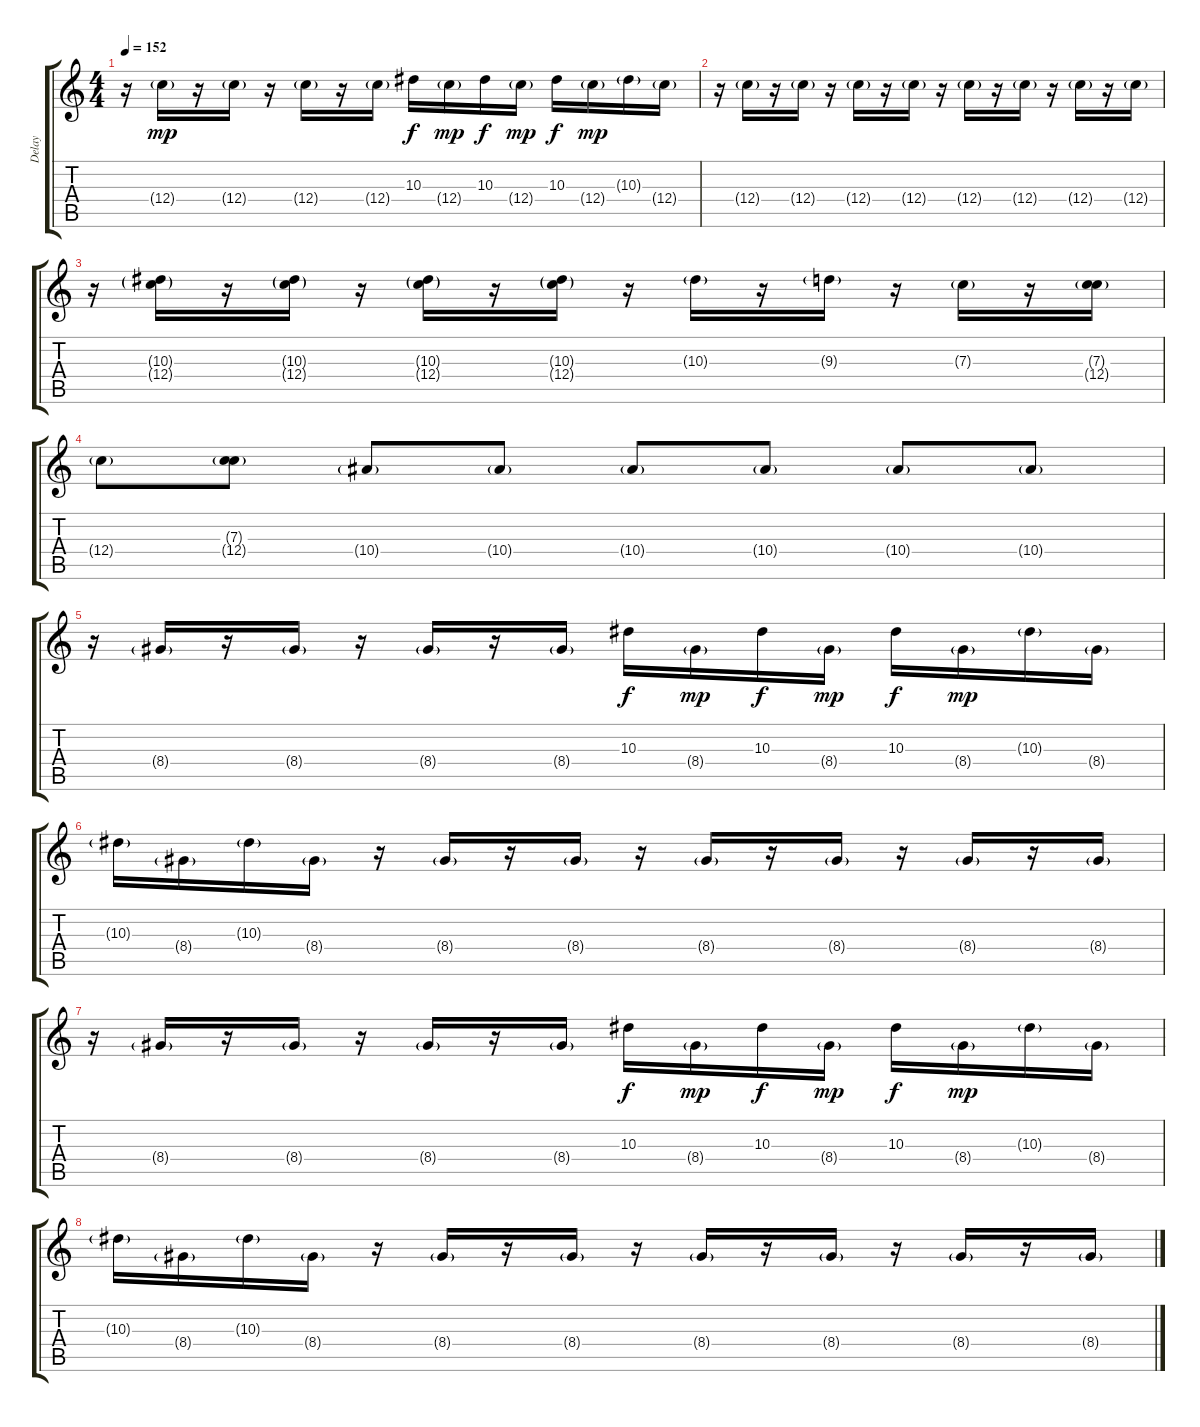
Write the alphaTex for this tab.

\track ("Delay" "Delay") {instrument electricguitarjazz}
\staff {score tabs}
\tuning (D4 A3 F3 C3 G2 C2) {hide}
\ts (4 4)
\tempo 152
\clef g2
\ks c
r.16{dy mp} 12.4{g}.16 r.16 12.4{g}.16 r.16 12.4{g}.16 r.16 12.4{g}.16 10.3.16{dy f} 12.4{g}.16{dy mp} 10.3.16{dy f} 12.4{g}.16{dy mp} 10.3.16{dy f} 12.4{g}.16{dy mp} 10.3{g}.16 12.4{g}.16 |
r.16 12.4{g}.16 r.16 12.4{g}.16 r.16 12.4{g}.16 r.16 12.4{g}.16 r.16 12.4{g}.16 r.16 12.4{g}.16 r.16 12.4{g}.16 r.16 12.4{g}.16 |
r.16 (10.3{g} 12.4{g}).16 r.16 (10.3{g} 12.4{g}).16 r.16 (10.3{g} 12.4{g}).16 r.16 (10.3{g} 12.4{g}).16 r.16 10.3{g}.16 r.16 9.3{g}.16 r.16 7.3{g}.16 r.16 (7.3{g} 12.4{g}).16 |
12.4{g}.8 (7.3{g} 12.4{g}).8 10.4{g}.8 10.4{g}.8 10.4{g}.8 10.4{g}.8 10.4{g}.8 10.4{g}.8 |
r.16 8.4{g}.16 r.16 8.4{g}.16 r.16 8.4{g}.16 r.16 8.4{g}.16 10.3.16{dy f} 8.4{g}.16{dy mp} 10.3.16{dy f} 8.4{g}.16{dy mp} 10.3.16{dy f} 8.4{g}.16{dy mp} 10.3{g}.16 8.4{g}.16 |
10.3{g}.16 8.4{g}.16 10.3{g}.16 8.4{g}.16 r.16 8.4{g}.16 r.16 8.4{g}.16 r.16 8.4{g}.16 r.16 8.4{g}.16 r.16 8.4{g}.16 r.16 8.4{g}.16 |
r.16 8.4{g}.16 r.16 8.4{g}.16 r.16 8.4{g}.16 r.16 8.4{g}.16 10.3.16{dy f} 8.4{g}.16{dy mp} 10.3.16{dy f} 8.4{g}.16{dy mp} 10.3.16{dy f} 8.4{g}.16{dy mp} 10.3{g}.16 8.4{g}.16 |
10.3{g}.16 8.4{g}.16 10.3{g}.16 8.4{g}.16 r.16 8.4{g}.16 r.16 8.4{g}.16 r.16 8.4{g}.16 r.16 8.4{g}.16 r.16 8.4{g}.16 r.16 8.4{g}.16
